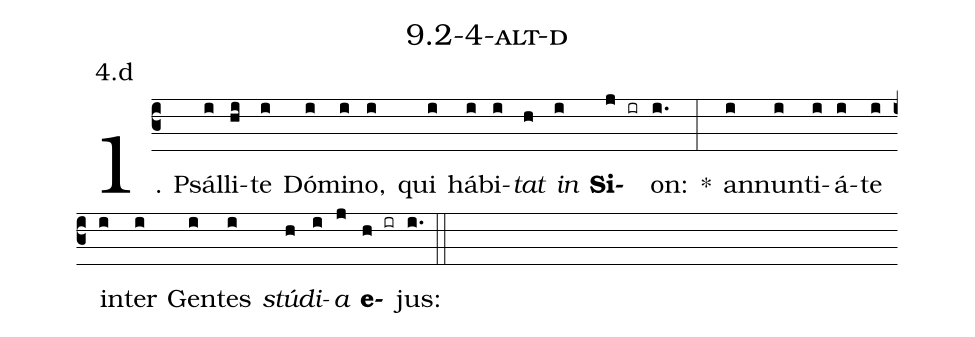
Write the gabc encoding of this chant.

name: 9.2-4-alt-d;
annotation: 4.d;
%%
(c3)1. Psál(i)li(hi)te(i) Dó(i)mi(i)no,(i) qui(i) há(i)bi(i)<i>tat</i>(h) <i>in</i>(i) <b>Si</b>(j ir)on:(i.) *(:) an(i)nun(i)ti(i)á(i)te(i) in(i)ter(i) Gen(i)tes(i) <i>stú</i>(h)<i>di</i>(i)<i>a</i>(j) <b>e</b>(h ir)jus:(i.) (::)


%E(i) u(h) o(i) u(j) a(h) e.(i.) (::)
